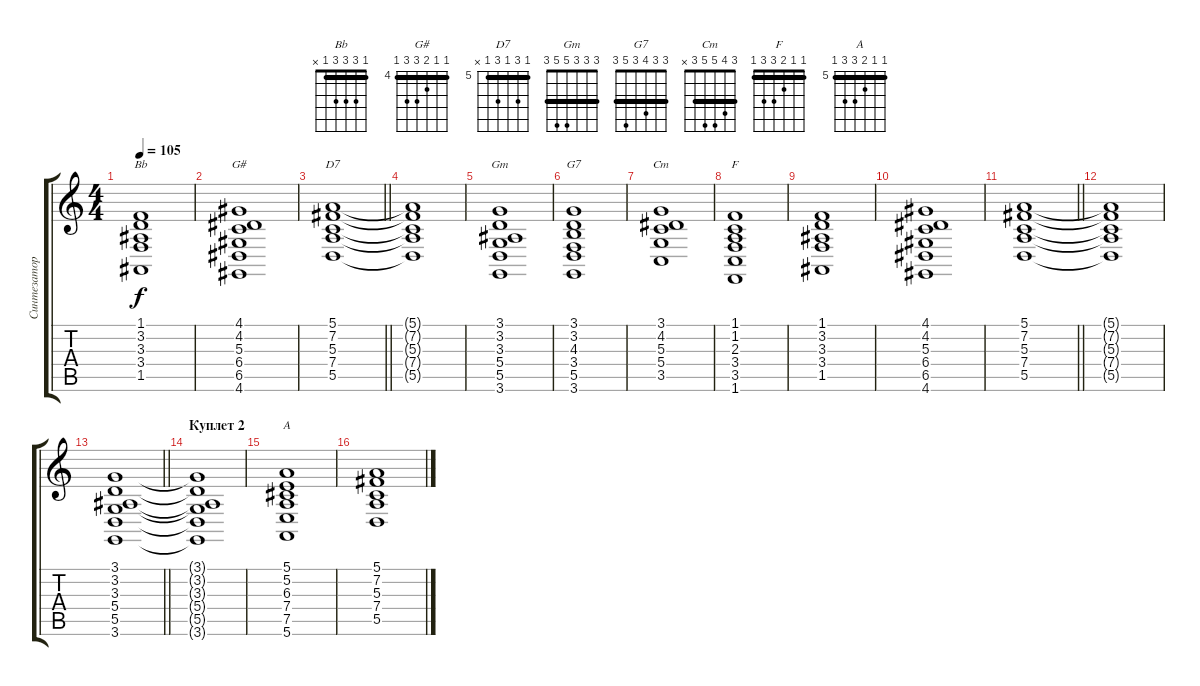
\track ("Синтезатор" "Синтезатор") {solo instrument synthstrings1}
\staff {score tabs}
\tuning (E4 B3 G3 D3 A2 E2) {hide}
\chord ("Bb" 1 3 3 3 1 x) {barre 1}
\chord ("G#" 4 4 5 6 6 4) {firstfret 4 barre 4}
\chord ("D7" 5 7 5 7 5 x) {firstfret 5 barre 5}
\chord ("Gm" 3 3 3 5 5 3) {barre 3}
\chord ("G7" 3 3 4 3 5 3) {barre 3}
\chord ("Cm" 3 4 5 5 3 x) {barre 3}
\chord ("F" 1 1 2 3 3 1) {barre 1}
\chord ("A" 5 5 6 7 7 5) {firstfret 5 barre 5}
\ts (4 4)
\tempo 105
\clef g2
\ks c
(1.1 3.2 3.3 3.4 1.5).1{ch "Bb" dy f} |
(4.1 4.2 5.3 6.4 6.5 4.6).1{ch "G#"} |
\barLineRight lightlight
(5.1 7.2 5.3 7.4 5.5).1{ch "D7"} |
(5.1{t} 7.2{t} 5.3{t} 7.4{t} 5.5{t}).1 |
(3.1 3.2 3.3 5.4 5.5 3.6).1{ch "Gm"} |
(3.1 3.2 4.3 3.4 5.5 3.6).1{ch "G7"} |
(3.1 4.2 5.3 5.4 3.5).1{ch "Cm"} |
(1.1 1.2 2.3 3.4 3.5 1.6).1{ch "F"} |
(1.1 3.2 3.3 3.4 1.5).1 |
(4.1 4.2 5.3 6.4 6.5 4.6).1 |
\barLineRight lightlight
(5.1 7.2 5.3 7.4 5.5).1 |
(5.1{t} 7.2{t} 5.3{t} 7.4{t} 5.5{t}).1 |
\barLineRight lightlight
(3.1 3.2 3.3 5.4 5.5 3.6).1 |
\section ("" "Куплет 2")
(3.1{t} 3.2{t} 3.3{t} 5.4{t} 5.5{t} 3.6{t}).1 |
(5.1 5.2 6.3 7.4 7.5 5.6).1{ch "A"} |
(5.1 7.2 5.3 7.4 5.5).1
